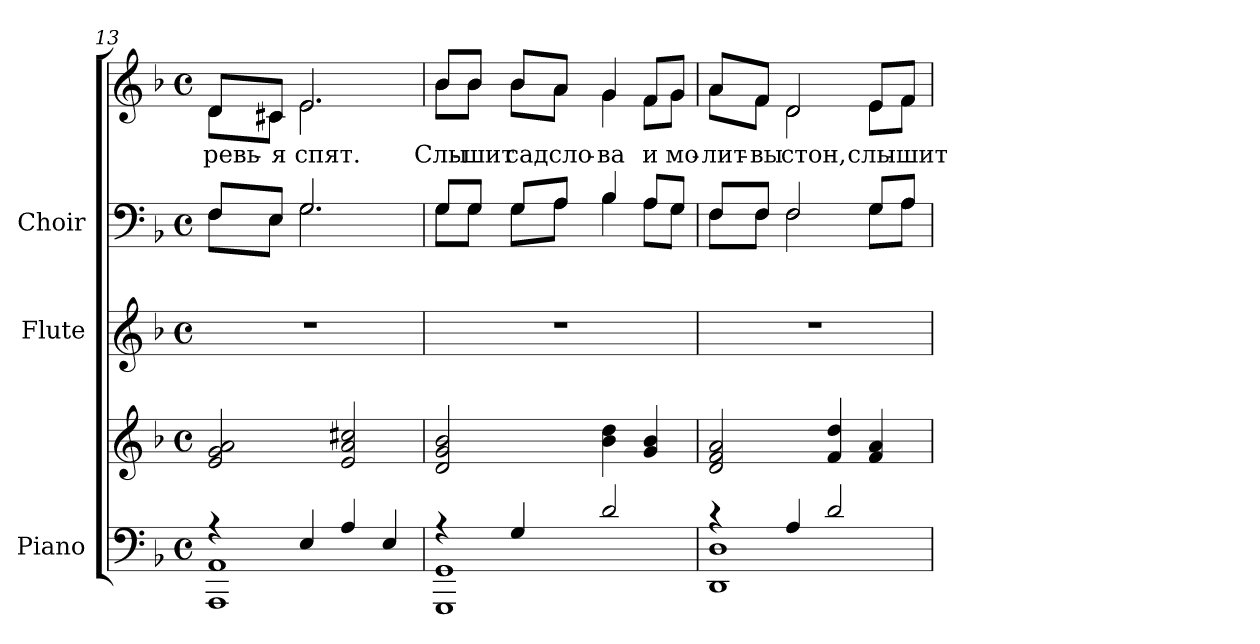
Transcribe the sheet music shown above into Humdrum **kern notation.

**kern	**kern	**kern	**kern	**kern	**text
*part3	*part3	*part2	*part1	*part1	*part1
*staff5	*staff4	*staff3	*staff2	*staff1	*staff1
*I"Piano	*	*I"Flute	*I"Choir	*	*
*I'Pno.	*	*I'Fl.	*I'Choir	*	*
*clefF4	*clefG2	*clefG2	*clefF4	*clefG2	*
*k[b-]	*k[b-]	*k[b-]	*k[b-]	*k[b-]	*
*d:	*d:	*d:	*d:	*d:	*
*M4/4	*M4/4	*M4/4	*M4/4	*M4/4	*
*met(c)	*met(c)	*met(c)	*met(c)	*met(c)	*
=13	=13	=13	=13	=13	=13
*^	*	*	*^	*^	*
!	!	!	!	!	!	!	!	!LO:LY:b:color=#000000
4r	1AAAi 1AAi	2ei/ 2gi 2ai	1r	8Fi/L	8Fi\L	8di/L	8di\L	-ревь-
!	!	!	!	!	!	!	!	!LO:LY:b:color=#000000
.	.	.	.	8Ei/J	8Ei\J	8c#Xi/J	8c#i\J	-я
!	!	!	!	!	!	!	!	!LO:LY:b:color=#000000
4Ei/	.	.	.	2.Gi/	2.Gi\	2.ei/	2.ei\	спят.
4Ai/	.	2ei/ 2ai 2cc#Xi	.	.	.	.	.	.
4Ei/	.	.	.	.	.	.	.	.
!!LO:PB:g=z	!!
=14	=14	=14	=14	=14	=14	=14	=14	=14
!	!	!	!	!	!	!	!	!LO:LY:b:color=#000000
4r	1GGGi 1GGi	2di/ 2gi 2b-i	1r	8Gi/L	8Gi\L	8b-i/L	8b-i\L	Слы-
!	!	!	!	!	!	!	!	!LO:LY:b:color=#000000
.	.	.	.	8Gi/J	8Gi\J	8b-i/J	8b-i\J	-шит
!	!	!	!	!	!	!	!	!LO:LY:b:color=#000000
4Gi/	.	.	.	8Gi/L	8Gi\L	8b-i/L	8b-i\L	сад
!	!	!	!	!	!	!	!	!LO:LY:b:color=#000000
.	.	.	.	8Ai/J	8Ai\J	8ai/J	8ai\J	сло-
!	!	!	!	!	!	!	!	!LO:LY:b:color=#000000
2di/	.	4b-i\ 4ddi	.	4B-i/	4B-i\	4gi/	4gi\	-ва
!	!	!	!	!	!	!	!	!LO:LY:b:color=#000000
.	.	4gi/ 4b-i	.	8Ai/L	8Ai\L	8fi/L	8fi\L	и
!	!	!	!	!	!	!	!	!LO:LY:b:color=#000000
.	.	.	.	8Gi/J	8Gi\J	8gi/J	8gi\J	мо-
=15	=15	=15	=15	=15	=15	=15	=15	=15
!	!	!	!	!	!	!	!	!LO:LY:b:color=#000000
4r	1DDi 1Di	2di/ 2fi 2ai	1r	8Fi/L	8Fi\L	8ai/L	8ai\L	-лит-
!	!	!	!	!	!	!	!	!LO:LY:b:color=#000000
.	.	.	.	8Fi/J	8Fi\J	8fi/J	8fi\J	-вы
!	!	!	!	!	!	!	!	!LO:LY:b:color=#000000
4Ai/	.	.	.	2Fi/	2Fi\	2di/	2di\	стон,
2di/	.	4fi/ 4ddi	.	.	.	.	.	.
!	!	!	!	!	!	!	!	!LO:LY:b:color=#000000
.	.	4fi/ 4ai	.	8Gi/L	8Gi\L	8ei/L	8ei\L	слы-
!	!	!	!	!	!	!	!	!LO:LY:b:color=#000000
.	.	.	.	8Ai/J	8Ai\J	8fi/J	8fi\J	-шит
*	*	*	*	*v	*v	*	*	*
*v	*v	*	*	*	*v	*v	*
=	=	=	=	=	=
*-	*-	*-	*-	*-	*-
